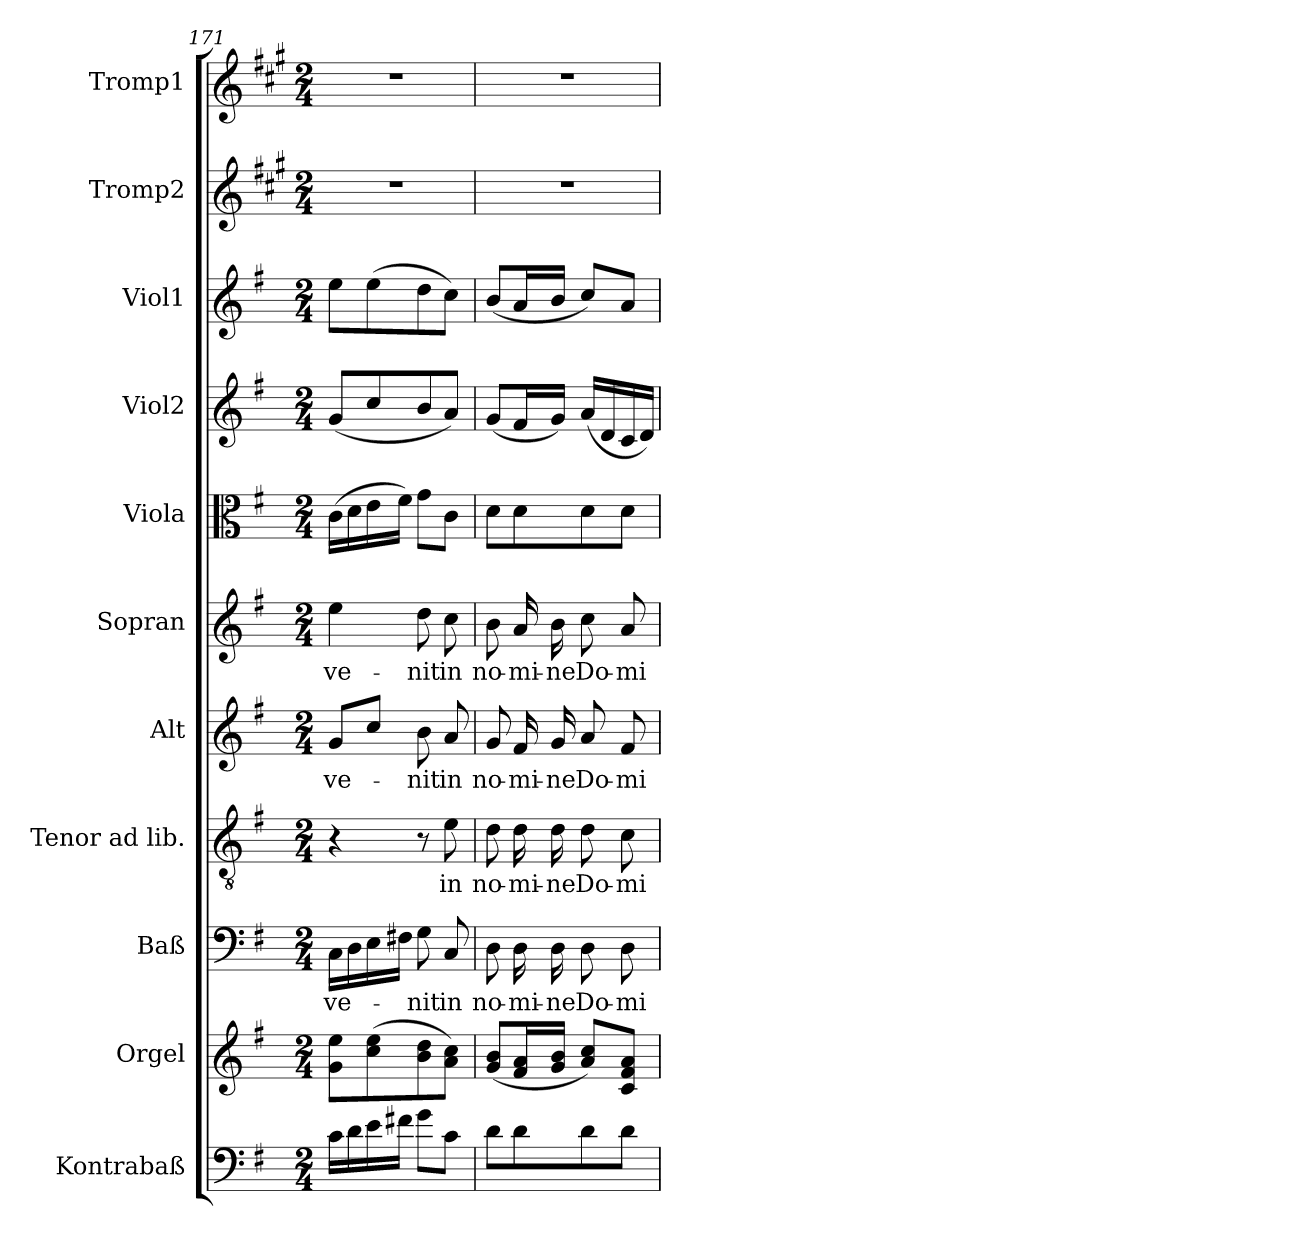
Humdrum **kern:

**kern	**kern	**kern	**text	**kern	**text	**kern	**text	**kern	**text	**kern	**kern	**kern	**kern	**kern
*part11	*part10	*part9	*part9	*part8	*part8	*part7	*part7	*part6	*part6	*part5	*part4	*part3	*part2	*part1
*staff11	*staff10	*staff9	*staff9	*staff8	*staff8	*staff7	*staff7	*staff6	*staff6	*staff5	*staff4	*staff3	*staff2	*staff1
*I"Kontrabaß	*I"Orgel	*I"Baß	*	*I"Tenor ad lib.	*	*I"Alt	*	*I"Sopran	*	*I"Viola	*I"Viol2	*I"Viol1	*I"Tromp2	*I"Tromp1
*	*	*	*	*	*	*	*	*	*	*I'Vla	*	*	*	*
!!LO:PB:g=z
*clefF4	*clefG2	*clefF4	*	*clefGv2	*	*clefG2	*	*clefG2	*	*clefC3	*clefG2	*clefG2	*clefG2	*clefG2
*ITrd7c12	*	*	*	*	*	*	*	*	*	*	*	*	*ITrd1c2	*ITrd1c2
*k[f#]	*k[f#]	*k[f#]	*	*k[f#]	*	*k[f#]	*	*k[f#]	*	*k[f#]	*k[f#]	*k[f#]	*k[f#]	*k[f#]
*G:	*G:	*G:	*	*G:	*	*G:	*	*G:	*	*G:	*G:	*G:	*G:	*G:
*M2/4	*M2/4	*M2/4	*	*M2/4	*	*M2/4	*	*M2/4	*	*M2/4	*M2/4	*M2/4	*M2/4	*M2/4
=171	=171	=171	=171	=171	=171	=171	=171	=171	=171	=171	=171	=171	=171	=171
!	!	!	!LO:LY:b	!	!	!	!LO:LY:b	!	!LO:LY:b	!	!	!	!	!
16C\LL	8g\ 8ee\L	16C\LL	ve-	4r	.	8g/L	ve-	4ee\	ve-	(>16c\LL	(<8g/L	8ee\L	2r	2r
16D\	.	16D\	.	.	.	.	.	.	.	16d\	.	.	.	.
16E\	(>8cc\ 8ee\	16E\	.	.	.	8cc/J	.	.	.	16e\	8cc/	(>8ee\	.	.
16F#X\JJ	.	16F#X\JJ	.	.	.	.	.	.	.	16f#\JJ)	.	.	.	.
!	!	!	!LO:LY:b	!	!	!	!LO:LY:b	!	!LO:LY:b	!	!	!	!	!
8G\L	8b\ 8dd\	8G\	-nit	8r	.	8b\	-nit	8dd\	-nit	8g\L	8b/	8dd\	.	.
!	!	!	!LO:LY:b	!	!LO:LY:b	!	!LO:LY:b	!	!LO:LY:b	!	!	!	!	!
8C\J	8a\ 8cc\J)	8C/	in	8e\	in	8a/	in	8cc\	in	8c\J	8a/J)	8cc\J)	.	.
=172	=172	=172	=172	=172	=172	=172	=172	=172	=172	=172	=172	=172	=172	=172
!	!	!	!LO:LY:b	!	!LO:LY:b	!	!LO:LY:b	!	!LO:LY:b	!	!	!	!	!
8D\L	(<8g/ 8b/L	8D\	no-	8d\	no-	8g/	no-	8b\	no-	8d\L	(<8g/L	(<8b/L	2r	2r
!	!	!	!LO:LY:b	!	!LO:LY:b	!	!LO:LY:b	!	!LO:LY:b	!	!	!	!	!
8D\	16f#/ 16a/L	16D\	-mi-	16d\	-mi-	16f#/	-mi-	16a/	-mi-	8d\	16f#/L	16a/L	.	.
!	!	!	!LO:LY:b	!	!LO:LY:b	!	!LO:LY:b	!	!LO:LY:b	!	!	!	!	!
.	16g/ 16b/JJ	16D\	-ne	16d\	-ne	16g/	-ne	16b\	-ne	.	16g/JJ)	16b/JJ	.	.
!	!	!	!LO:LY:b	!	!LO:LY:b	!	!LO:LY:b	!	!LO:LY:b	!	!	!	!	!
8D\	8a/ 8cc/L)	8D\	Do-	8d\	Do-	8a/	Do-	8cc\	Do-	8d\	(<16a/LL	8cc/L)	.	.
.	.	.	.	.	.	.	.	.	.	.	16d/	.	.	.
!	!	!	!LO:LY:b	!	!LO:LY:b	!	!LO:LY:b	!	!LO:LY:b	!	!	!	!	!
8D\J	8c/ 8f#/ 8a/J	8D\	-mi-	8c\	-mi-	8f#/	-mi-	8a/	-mi-	8d\J	16c/	8a/J	.	.
.	.	.	.	.	.	.	.	.	.	.	16d/JJ)	.	.	.
=	=	=	=	=	=	=	=	=	=	=	=	=	=	=
*-	*-	*-	*-	*-	*-	*-	*-	*-	*-	*-	*-	*-	*-	*-
